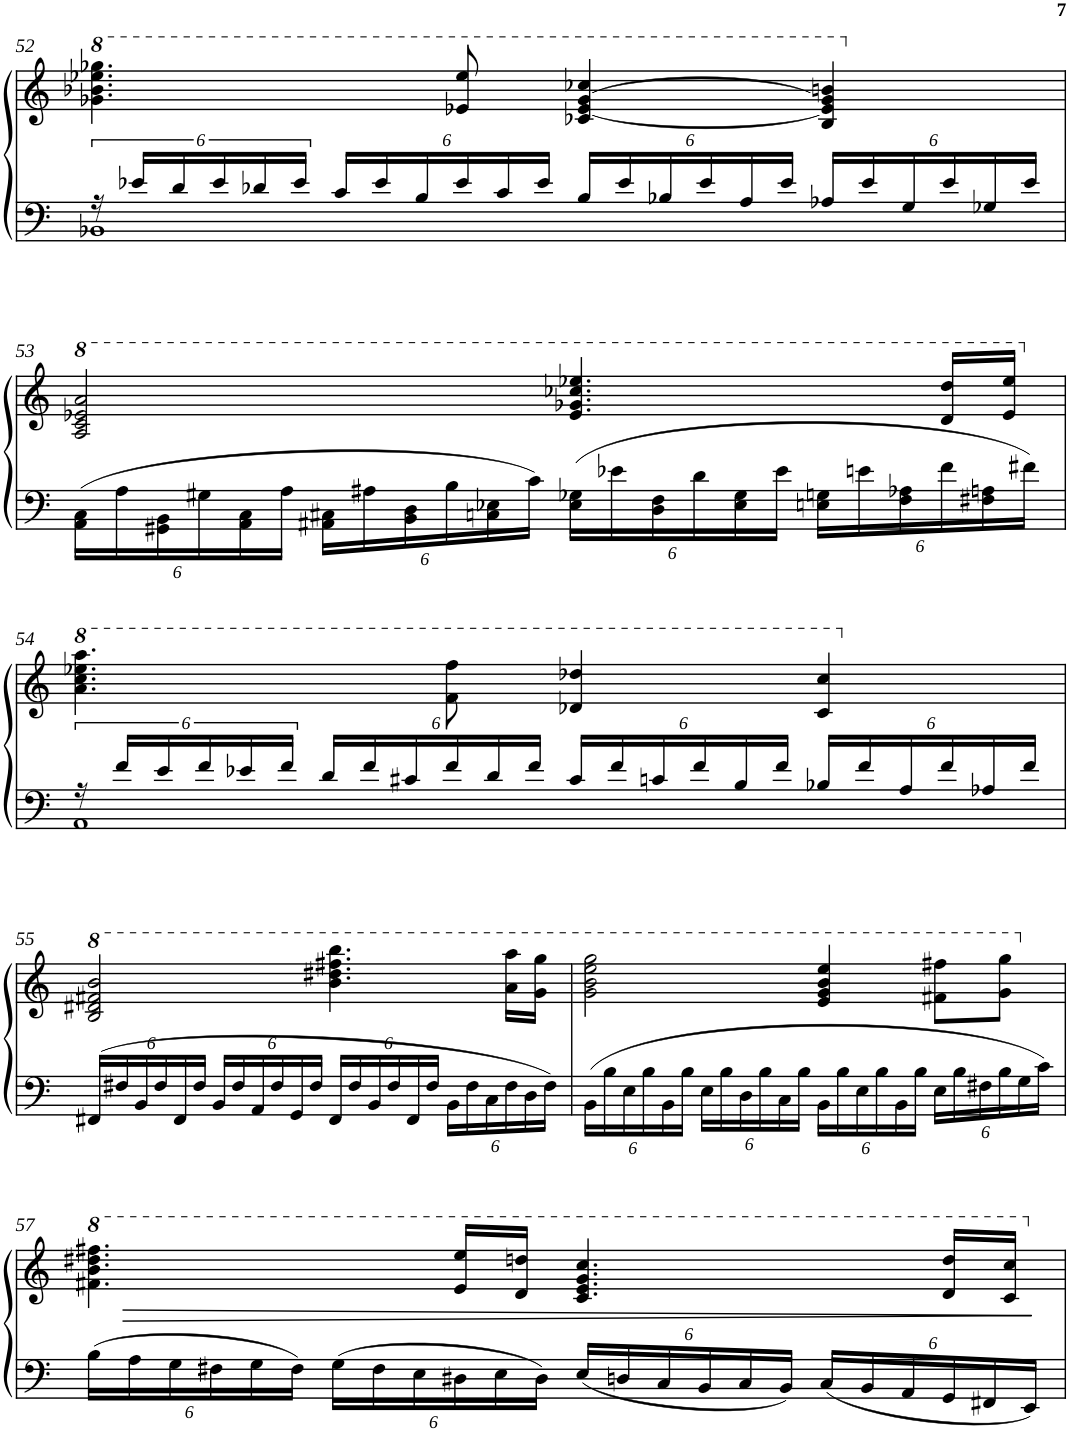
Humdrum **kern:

**kern	**kern	**dynam
*part1	*part1	*part1
*staff2	*staff1	*staff1/2
*I"Piano	*	*
*I'Pno	*	*
!!LO:PB:g=z
*clefF4	*clefG2	*
*k[]	*k[]	*
*M4/4	*M4/4	*
=52	=52	=52
*^	*	*
*	*	*8va	*
24r	1BB-X	4.gg-X\ 4.bb-X\ 4.eee-X\ 4.ggg-X\	.
24e-X/LL	.	.	.
24d/	.	.	.
24e-/	.	.	.
24d-X/	.	.	.
24e-/JJ	.	.	.
*Xbrackettup	*	*	*
24c/LL	.	.	.
24e-/	.	.	.
24B/	.	.	.
24e-/	.	8ee-X/ 8eee-/	.
24c/	.	.	.
24e-/JJ	.	.	.
24B/LL	.	4cc-X/ [4ee-/ [4gg-/ 4ccc-X/	.
24e-/	.	.	.
24B-X/	.	.	.
24e-/	.	.	.
24A/	.	.	.
24e-/JJ	.	.	.
24A-X/LL	.	4b/ 4ee-/] 4gg-/] 4bbn/	.
24e-/	.	.	.
24G/	.	.	.
24e-/	.	.	.
24G-X/	.	.	.
24e-/JJ	.	.	.
*v	*v	*	*
!!LO:LB:g=z
=53	=53	=53
*	*X8va	*
*	*8va	*
24AA\ 24C\LL	2a/ 2cc/ 2ee-X/ 2aa/	.
24A\	.	.
24GG#X\ 24BB\	.	.
24G#X\	.	.
24AA\ 24C\	.	.
24A\JJ	.	.
24AA#X\ 24C#X\LL	.	.
24A#X\	.	.
24BB\ 24D\	.	.
24B\	.	.
24Cn\ 24E-X\	.	.
24c\JJ	.	.
24E-\ 24G-X\LL	4.ee-/ 4.gg-X/ 4.ccc-X/ 4.eee-X/	.
24e-X\	.	.
24D\ 24F\	.	.
24d\	.	.
24E-\ 24G-\	.	.
24e-\JJ	.	.
24En\ 24Gn\LL	.	.
24en\	.	.
24F\ 24A-X\	.	.
24f\	16dd/ 16ddd/LL	.
24F#X\ 24An\	.	.
.	16ee-/ 16eee-/JJ	.
24f#X\JJ	.	.
!!LO:LB:g=z
=54	=54	=54
*brackettup	*	*
*^	*	*
*	*	*X8va	*
*	*	*8va	*
24r	1AA	4.aa\ 4.ccc\ 4.eee-X\ 4.aaa\	.
24f/LL	.	.	.
24e/	.	.	.
24f/	.	.	.
24e-X/	.	.	.
24f/JJ	.	.	.
*Xbrackettup	*	*	*
24d/LL	.	.	.
24f/	.	.	.
24c#X/	.	.	.
24f/	.	8ff\ 8fff\	.
24d/	.	.	.
24f/JJ	.	.	.
24c#/LL	.	4dd-X/ 4ddd-X/	.
24f/	.	.	.
24cn/	.	.	.
24f/	.	.	.
24B/	.	.	.
24f/JJ	.	.	.
24B-X/LL	.	4cc/ 4ccc/	.
24f/	.	.	.
24A/	.	.	.
24f/	.	.	.
24A-X/	.	.	.
24f/JJ	.	.	.
*v	*v	*	*
!!LO:LB:g=z
=55	=55	=55
*	*X8va	*
*	*8va	*
24FF#X/LL	2b/ 2dd#X/ 2ff#X/ 2bb/	.
24F#X/	.	.
24BB/	.	.
24F#/	.	.
24FF#/	.	.
24F#/JJ	.	.
24BB/LL	.	.
24F#/	.	.
24AA/	.	.
24F#/	.	.
24GG/	.	.
24F#/JJ	.	.
24FF#/LL	4.bb\ 4.ddd#X\ 4.fff#X\ 4.bbb\	.
24F#/	.	.
24BB/	.	.
24F#/	.	.
24FF#/	.	.
24F#/JJ	.	.
24BB\LL	.	.
24F#\	.	.
24C\	.	.
24F#\	16aa\ 16aaa\LL	.
24D\	.	.
.	16gg\ 16ggg\JJ	.
24F#\JJ	.	.
=56	=56	=56
24BB\LL	2gg\ 2bb\ 2eee\ 2ggg\	.
24B\	.	.
24E\	.	.
24B\	.	.
24BB\	.	.
24B\JJ	.	.
24E\LL	.	.
24B\	.	.
24D\	.	.
24B\	.	.
24C\	.	.
24B\JJ	.	.
24BB\LL	4ee/ 4gg/ 4bb/ 4eee/	.
24B\	.	.
24E\	.	.
24B\	.	.
24BB\	.	.
24B\JJ	.	.
24E\LL	8ff#X\ 8fff#X\L	.
24B\	.	.
24F#X\	.	.
24B\	8gg\ 8ggg\J	.
24G\	.	.
24c\JJ	.	.
!!LO:LB:g=z
=57	=57	=57
*	*X8va	*
*	*8va	*
24B\LL	4.ff#X\ 4.bb\ 4.ddd#X\ 4.fff#X\	.
24A\	.	.
24G\	.	.
24F#X\	.	.
24G\	.	.
24F#\JJ	.	.
24G\LL	.	.
24F#\	.	.
24E\	.	.
!	!	!LO:HP:b
24D#X\	16ee/ 16eee/LL	>
24E\	.	.
.	16dd/ 16dddn/JJ	.
24D#\JJ	.	.
24E/LL	4.cc/ 4.ee/ 4.gg/ 4.ccc/	.
24Dn/	.	.
24C/	.	.
24BB/	.	.
24C/	.	.
24BB/JJ	.	.
24C/LL	.	.
24BB/	.	.
24AA/	.	.
24GG/	16dd/ 16ddd/LL	.
24FF#X/	.	.
.	16cc/ 16ccc/JJ	.
24EE/JJ	.	.
.	.	]
*	*X8va	*
=	=	=
*-	*-	*-
